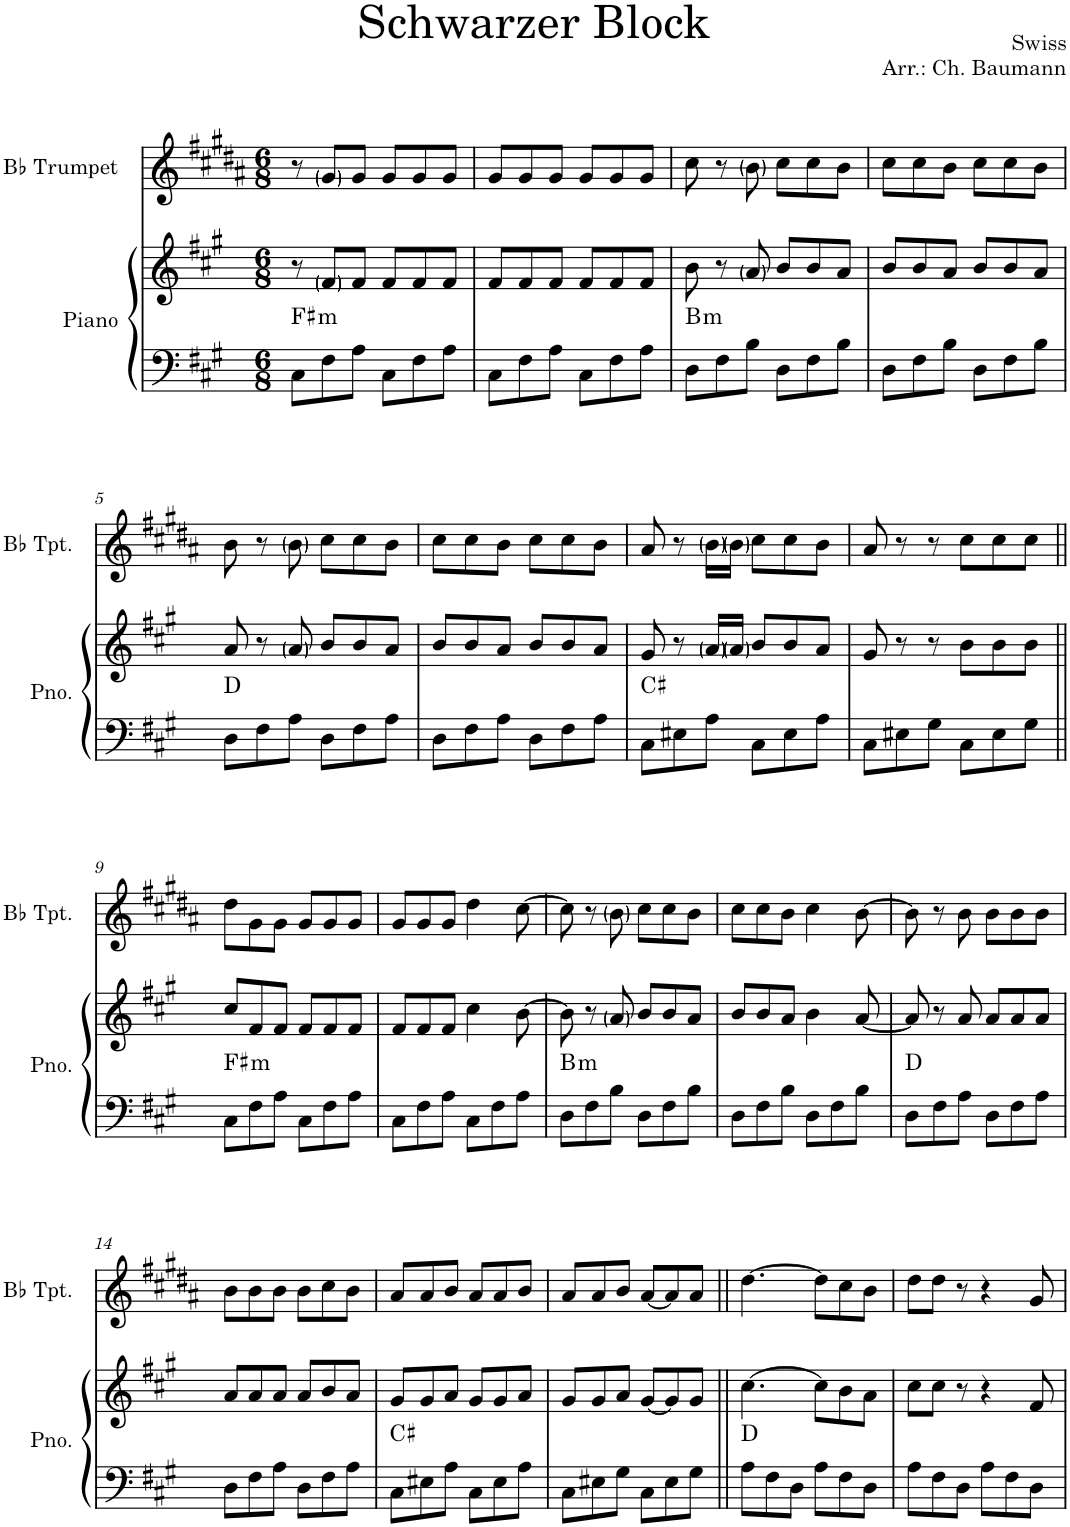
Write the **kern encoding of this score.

**kern	**kern	**harte	**kern
*part2	*part2	*part2	*part1
*staff3	*staff2	*	*staff1
*I"Piano	*	*	*I"Bb Trumpet
*I'Pno.	*	*	*I'Bb Tpt.
*clefF4	*clefG2	*	*clefG2
*	*	*	*Trd1c2
*k[f#c#g#]	*k[f#c#g#]	*	*k[f#c#g#d#a#]
*M6/8	*M6/8	*	*M6/8
=1	=1	=1	=1
!	!	!LO:H:kt=m	!
8C#\L	8r	F#:min	8r
8F#\	8f#/L	.	8g#/L
8A\J	8f#/J	.	8g#/J
8C#\L	8f#/L	.	8g#/L
8F#\	8f#/	.	8g#/
8A\J	8f#/J	.	8g#/J
=2	=2	=2	=2
8C#\L	8f#/L	.	8g#/L
8F#\	8f#/	.	8g#/
8A\J	8f#/J	.	8g#/J
8C#\L	8f#/L	.	8g#/L
8F#\	8f#/	.	8g#/
8A\J	8f#/J	.	8g#/J
=3	=3	=3	=3
!	!	!LO:H:kt=m	!
8D\L	8b\	B:min	8cc#\
8F#\	8r	.	8r
8B\J	8a/	.	8b\
8D\L	8b/L	.	8cc#\L
8F#\	8b/	.	8cc#\
8B\J	8a/J	.	8b\J
=4	=4	=4	=4
8D\L	8b/L	.	8cc#\L
8F#\	8b/	.	8cc#\
8B\J	8a/J	.	8b\J
8D\L	8b/L	.	8cc#\L
8F#\	8b/	.	8cc#\
8B\J	8a/J	.	8b\J
!!LO:LB:g=z
=5	=5	=5	=5
8D\L	8a/	D:maj	8b\
8F#\	8r	.	8r
8A\J	8a/	.	8b\
8D\L	8b/L	.	8cc#\L
8F#\	8b/	.	8cc#\
8A\J	8a/J	.	8b\J
=6	=6	=6	=6
8D\L	8b/L	.	8cc#\L
8F#\	8b/	.	8cc#\
8A\J	8a/J	.	8b\J
8D\L	8b/L	.	8cc#\L
8F#\	8b/	.	8cc#\
8A\J	8a/J	.	8b\J
=7	=7	=7	=7
8C#\L	8g#/	C#:maj	8a#/
8E#X\	8r	.	8r
8A\J	16a/LL	.	16b\LL
.	16a/JJ	.	16b\JJ
8C#\L	8b/L	.	8cc#\L
8E#\	8b/	.	8cc#\
8A\J	8a/J	.	8b\J
=8	=8	=8	=8
8C#\L	8g#/	.	8a#/
8E#X\	8r	.	8r
8G#\J	8r	.	8r
8C#\L	8b\L	.	8cc#\L
8E#\	8b\	.	8cc#\
8G#\J	8b\J	.	8cc#\J
!!LO:LB:g=z
=9||	=9||	=9||	=9||
!	!	!LO:H:kt=m	!
8C#\L	8cc#/L	F#:min	8dd#\L
8F#\	8f#/	.	8g#\
8A\J	8f#/J	.	8g#\J
8C#\L	8f#/L	.	8g#/L
8F#\	8f#/	.	8g#/
8A\J	8f#/J	.	8g#/J
=10	=10	=10	=10
8C#\L	8f#/L	.	8g#/L
8F#\	8f#/	.	8g#/
8A\J	8f#/J	.	8g#/J
8C#\L	4cc#\	.	4dd#\
8F#\	.	.	.
8A\J	[8b\	.	[8cc#\
=11	=11	=11	=11
!	!	!LO:H:kt=m	!
8D\L	8b\]	B:min	8cc#\]
8F#\	8r	.	8r
8B\J	8a/	.	8b\
8D\L	8b/L	.	8cc#\L
8F#\	8b/	.	8cc#\
8B\J	8a/J	.	8b\J
=12	=12	=12	=12
8D\L	8b/L	.	8cc#\L
8F#\	8b/	.	8cc#\
8B\J	8a/J	.	8b\J
8D\L	4b\	.	4cc#\
8F#\	.	.	.
8B\J	[8a/	.	[8b\
=13	=13	=13	=13
8D\L	8a/]	D:maj	8b\]
8F#\	8r	.	8r
8A\J	8a/	.	8b\
8D\L	8a/L	.	8b\L
8F#\	8a/	.	8b\
8A\J	8a/J	.	8b\J
!!LO:LB:g=z
=14	=14	=14	=14
8D\L	8a/L	.	8b\L
8F#\	8a/	.	8b\
8A\J	8a/J	.	8b\J
8D\L	8a/L	.	8b\L
8F#\	8b/	.	8cc#\
8A\J	8a/J	.	8b\J
=15	=15	=15	=15
8C#\L	8g#/L	C#:maj	8a#/L
8E#X\	8g#/	.	8a#/
8A\J	8a/J	.	8b/J
8C#\L	8g#/L	.	8a#/L
8E#\	8g#/	.	8a#/
8A\J	8a/J	.	8b/J
=16	=16	=16	=16
8C#\L	8g#/L	.	8a#/L
8E#X\	8g#/	.	8a#/
8G#\J	8a/J	.	8b/J
8C#\L	[8g#/L	.	[8a#/L
8E#\	8g#/]	.	8a#/]
8G#\J	8g#/J	.	8a#/J
=17||	=17||	=17||	=17||
8A\L	[4.cc#\	D:maj	[4.dd#\
8F#\	.	.	.
8D\J	.	.	.
8A\L	8cc#\L]	.	8dd#\L]
8F#\	8b\	.	8cc#\
8D\J	8a\J	.	8b\J
=18	=18	=18	=18
8A\L	8cc#\L	.	8dd#\L
8F#\	8cc#\J	.	8dd#\J
8D\J	8r	.	8r
8A\L	4r	.	4r
8F#\	.	.	.
8D\J	8f#/	.	8g#/
=	=	=	=
*-	*-	*-	*-
